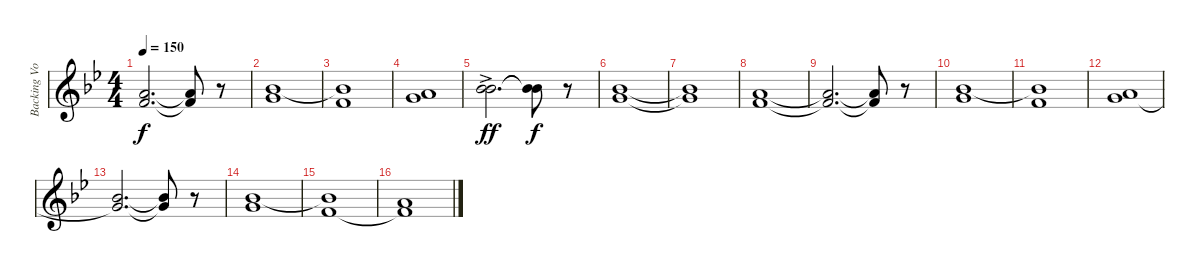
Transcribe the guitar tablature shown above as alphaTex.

\track ("Backing Vocals" "Backing Vo") {instrument violin}
\staff {score}
\tuning (E4 B3 G3 D3 A2 E2) {hide}
\ts (4 4)
\tempo 150
\clef g2
\ks gminor
(5.1{t} 6.2{t}).2{d dy f} (5.1{t} 6.2{t}).8 r.8 |
(6.1 8.2).1 |
(6.1{t} 6.2).1 |
(5.1 8.2).1 |
(6.1 11.2{ac}).2{d dy ff} (6.1{t} 11.2{t}).8{dy f} r.8 |
(3.1 11.2).1 |
(3.1{t} 11.2{t}).1 |
(1.1 10.2).1 |
(1.1{t} 10.2{t}).2{d} (1.1{t} 10.2{t}).8 r.8 |
(6.1 8.2).1 |
(6.1{t} 6.2).1 |
(5.1 8.2).1 |
(6.1 8.2{t}).2{d} (6.1{t} 8.2{t}).8 r.8 |
(6.1 8.2).1 |
(6.1{t} 6.2).1 |
(5.1 6.2{t}).1
